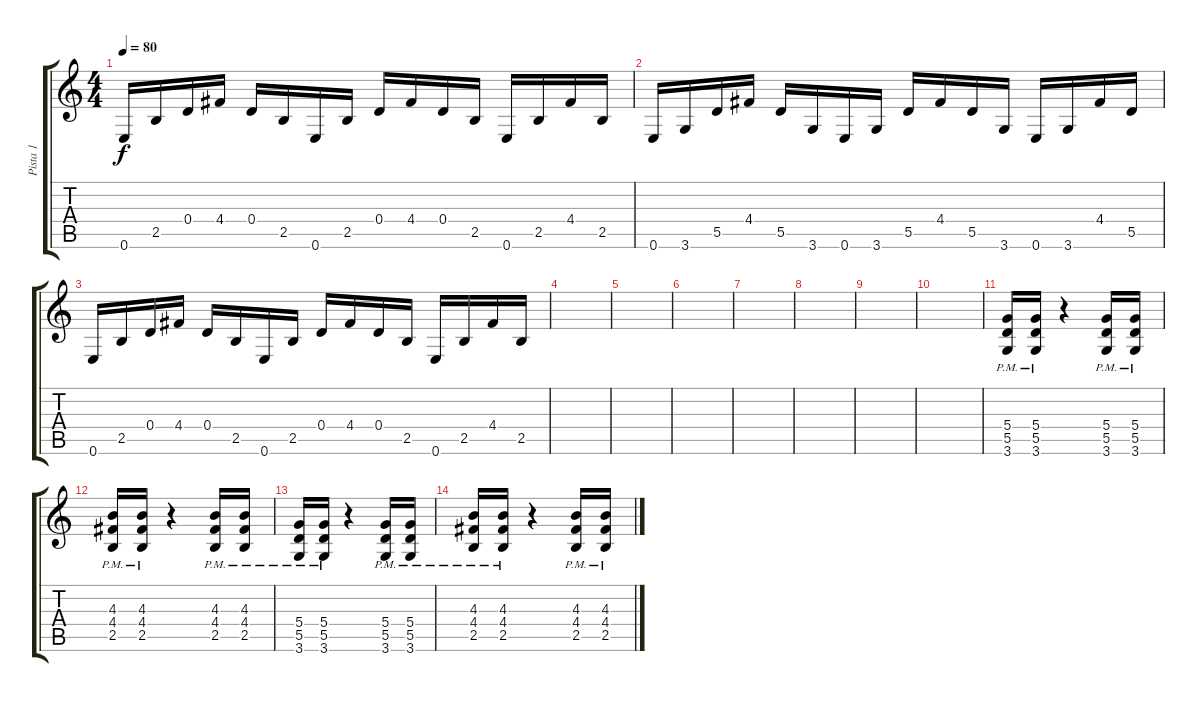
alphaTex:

\track ("Pista 1" "Pista 1") {instrument acousticguitarsteel}
\staff {score tabs}
\tuning (E4 B3 G3 D3 A2 E2) {hide}
\ts (4 4)
\tempo 80
\clef g2
\ks c
0.6.16{dy f} 2.5.16 0.4.16 4.4.16 0.4.16 2.5.16 0.6.16 2.5.16 0.4.16 4.4.16 0.4.16 2.5.16 0.6.16 2.5.16 4.4.16 2.5.16 |
0.6.16 3.6.16 5.5.16 4.4.16 5.5.16 3.6.16 0.6.16 3.6.16 5.5.16 4.4.16 5.5.16 3.6.16 0.6.16 3.6.16 4.4.16 5.5.16 |
0.6.16 2.5.16 0.4.16 4.4.16 0.4.16 2.5.16 0.6.16 2.5.16 0.4.16 4.4.16 0.4.16 2.5.16 0.6.16 2.5.16 4.4.16 2.5.16 |
|
|
|
|
|
|
|
(5.4{pm} 5.5{pm} 3.6{pm}).16{instrument distortionguitar} (5.4{pm} 5.5{pm} 3.6{pm}).16 r.4 (5.4{pm} 5.5{pm} 3.6{pm}).16 (5.4{pm} 5.5{pm} 3.6{pm}).16 |
(4.3{pm} 4.4{pm} 2.5{pm}).16 (4.3{pm} 4.4{pm} 2.5{pm}).16 r.4 (4.3{pm} 4.4{pm} 2.5{pm}).16 (4.3{pm} 4.4{pm} 2.5{pm}).16 |
(5.4{pm} 5.5{pm} 3.6{pm}).16 (5.4{pm} 5.5{pm} 3.6{pm}).16 r.4 (5.4{pm} 5.5{pm} 3.6{pm}).16 (5.4{pm} 5.5{pm} 3.6{pm}).16 |
(4.3{pm} 4.4{pm} 2.5{pm}).16 (4.3{pm} 4.4{pm} 2.5{pm}).16 r.4 (4.3{pm} 4.4{pm} 2.5{pm}).16 (4.3{pm} 4.4{pm} 2.5{pm}).16
